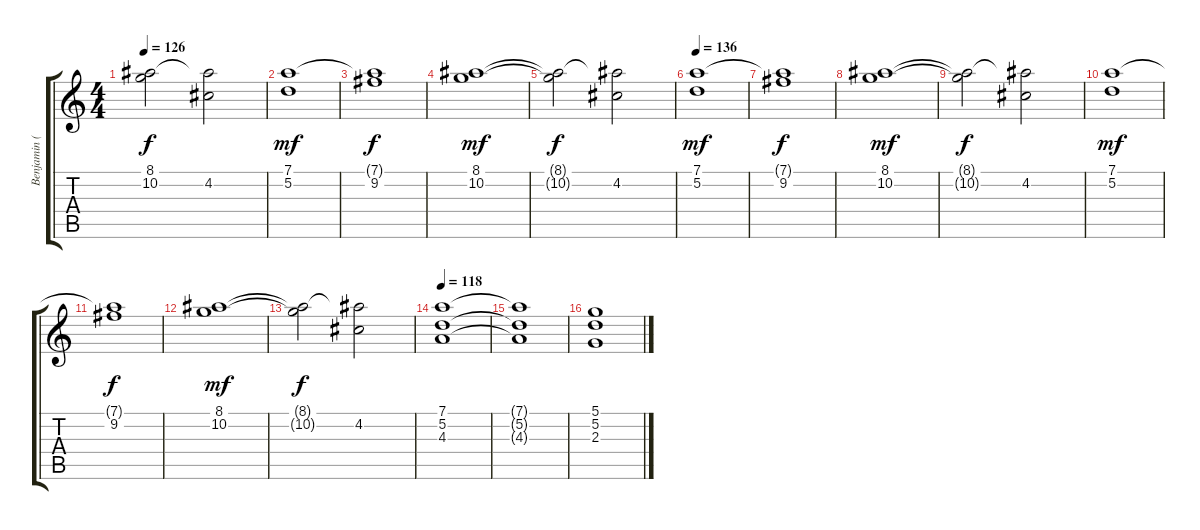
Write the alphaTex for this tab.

\track ("Benjamin (KeybHigh)" "Benjamin (") {instrument churchorgan}
\staff {score tabs}
\tuning (D5 A4 F4 C4 G3 D3) {hide}
\ts (4 4)
\tempo 126
\clef g2
\ks c
(8.1{t} 10.2{t}).2{dy f} (8.1{t} 4.2).2 |
(7.1 5.2).1{dy mf} |
(7.1{t} 9.2).1{dy f} |
(8.1 10.2).1{dy mf} |
(8.1{t} 10.2{t}).2{dy f} (8.1{t} 4.2).2 |
\tempo 136
(7.1 5.2).1{dy mf} |
(7.1{t} 9.2).1{dy f} |
(8.1 10.2).1{dy mf} |
(8.1{t} 10.2{t}).2{dy f} (8.1{t} 4.2).2 |
(7.1 5.2).1{dy mf} |
(7.1{t} 9.2).1{dy f} |
(8.1 10.2).1{dy mf} |
(8.1{t} 10.2{t}).2{dy f} (8.1{t} 4.2).2 |
\tempo 118
(7.1 5.2 4.3).1 |
(7.1{t} 5.2{t} 4.3{t}).1 |
(5.1 5.2 2.3).1
